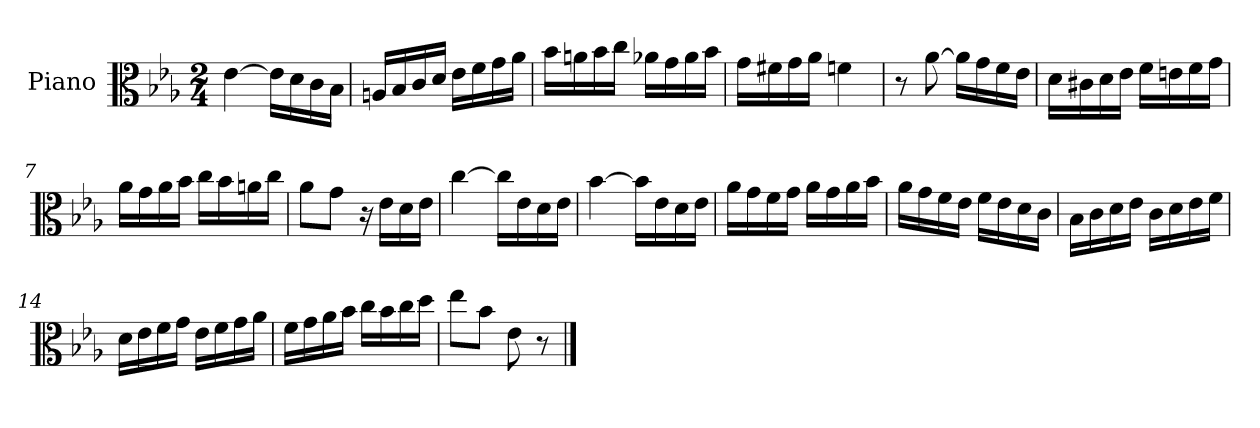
**kern
*part1
*staff1
*I"Piano
*I'Pno
*clefC3
*k[b-e-a-]
*M2/4
=1
[4e-\
16e-\LL]
16d\
16c\
16B-\JJ
=2
16An/LL
16B-/
16c/
16d/JJ
16e-\LL
16f\
16g\
16a-\JJ
=3
16b-\LL
16an\
16b-\
16cc\JJ
16a-X\LL
16g\
16a-\
16b-\JJ
=4
16g\LL
16f#X\
16g\
16a-\JJ
4fn\
=5
8r
[8a-\
16a-\LL]
16g\
16f\
16e-\JJ
=6
16d\LL
16c#X\
16d\
16e-\JJ
16f\LL
16en\
16f\
16g\JJ
=7
16a-\LL
16g\
16a-\
16b-\JJ
16cc\LL
16b-\
16an\
16cc\JJ
=8
8a-\L
8g\J
16r
16e-\LL
16d\
16e-\JJ
=9
[4cc\
16cc\LL]
16e-\
16d\
16e-\JJ
=10
[4b-\
16b-\LL]
16e-\
16d\
16e-\JJ
=11
16a-\LL
16g\
16f\
16g\JJ
16a-\LL
16g\
16a-\
16b-\JJ
=12
16a-\LL
16g\
16f\
16e-\JJ
16f\LL
16e-\
16d\
16c\JJ
=13
16B-\LL
16c\
16d\
16e-\JJ
16c\LL
16d\
16e-\
16f\JJ
=14
16d\LL
16e-\
16f\
16g\JJ
16e-\LL
16f\
16g\
16a-\JJ
=15
16f\LL
16g\
16a-\
16b-\JJ
16cc\LL
16b-\
16cc\
16dd\JJ
=16
8ee-\L
8b-\J
8e-\
8r
==
*-
